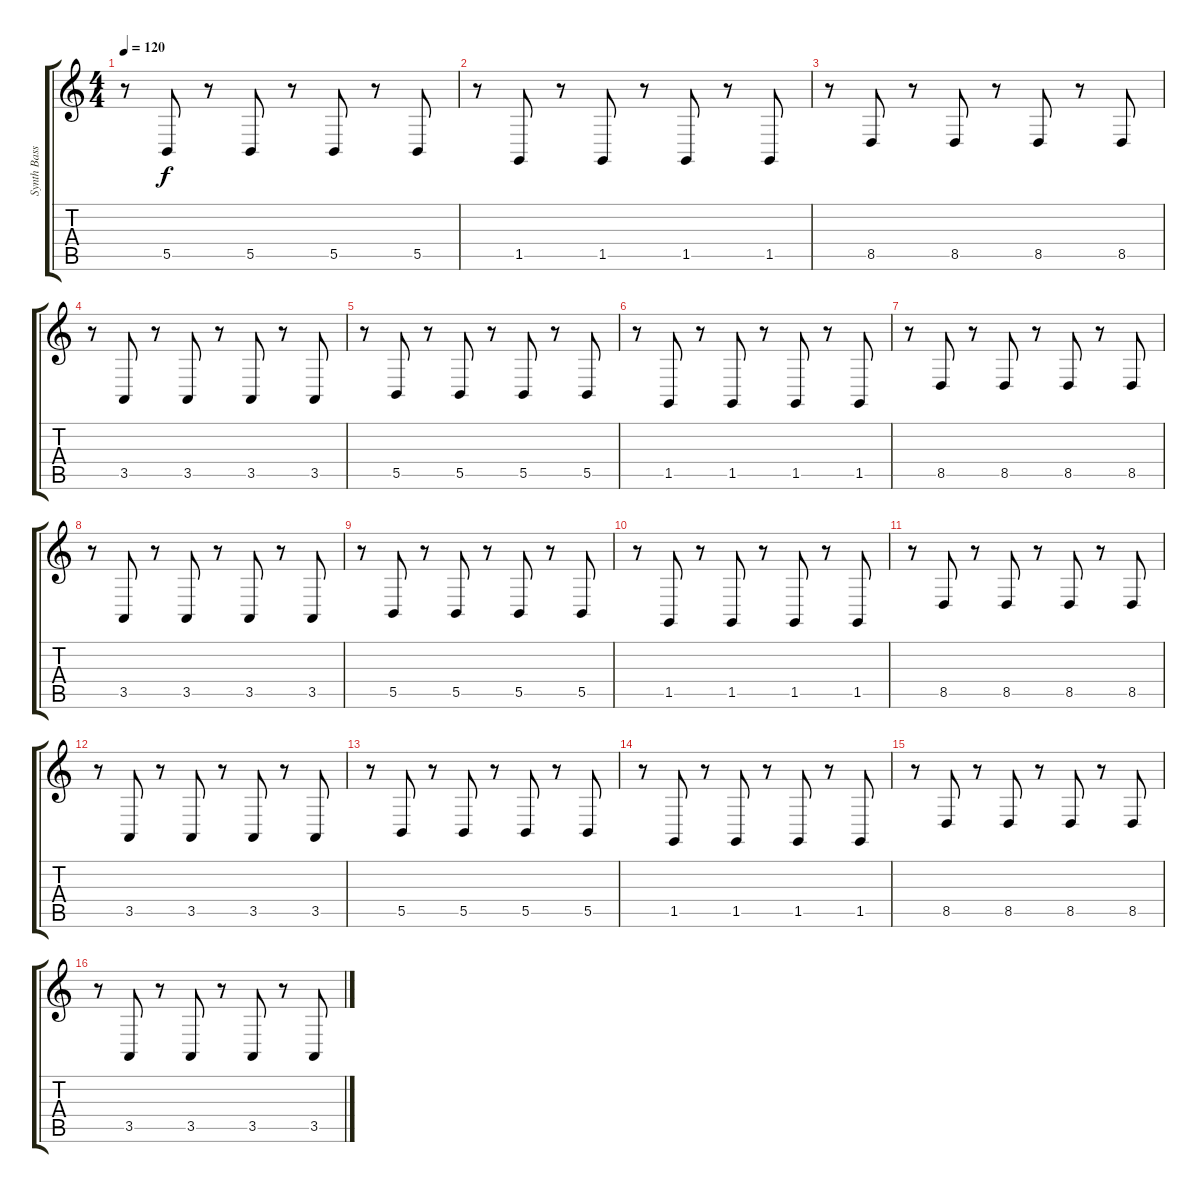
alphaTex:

\track ("Synth Bass" "Synth Bass") {instrument lead8bassandlead}
\staff {score tabs}
\tuning (Db4 Ab3 E3 B2 Gb2 B1) {hide}
\ts (4 4)
\tempo 120
\clef g2
\ks c
r.8{dy f} 5.5.8 r.8 5.5.8 r.8 5.5.8 r.8 5.5.8 |
r.8 1.5.8 r.8 1.5.8 r.8 1.5.8 r.8 1.5.8 |
r.8 8.5.8 r.8 8.5.8 r.8 8.5.8 r.8 8.5.8 |
r.8 3.5.8 r.8 3.5.8 r.8 3.5.8 r.8 3.5.8 |
r.8 5.5.8 r.8 5.5.8 r.8 5.5.8 r.8 5.5.8 |
r.8 1.5.8 r.8 1.5.8 r.8 1.5.8 r.8 1.5.8 |
r.8 8.5.8 r.8 8.5.8 r.8 8.5.8 r.8 8.5.8 |
r.8 3.5.8 r.8 3.5.8 r.8 3.5.8 r.8 3.5.8 |
r.8 5.5.8 r.8 5.5.8 r.8 5.5.8 r.8 5.5.8 |
r.8 1.5.8 r.8 1.5.8 r.8 1.5.8 r.8 1.5.8 |
r.8 8.5.8 r.8 8.5.8 r.8 8.5.8 r.8 8.5.8 |
r.8 3.5.8 r.8 3.5.8 r.8 3.5.8 r.8 3.5.8 |
r.8 5.5.8 r.8 5.5.8 r.8 5.5.8 r.8 5.5.8 |
r.8 1.5.8 r.8 1.5.8 r.8 1.5.8 r.8 1.5.8 |
r.8 8.5.8 r.8 8.5.8 r.8 8.5.8 r.8 8.5.8 |
r.8 3.5.8 r.8 3.5.8 r.8 3.5.8 r.8 3.5.8
